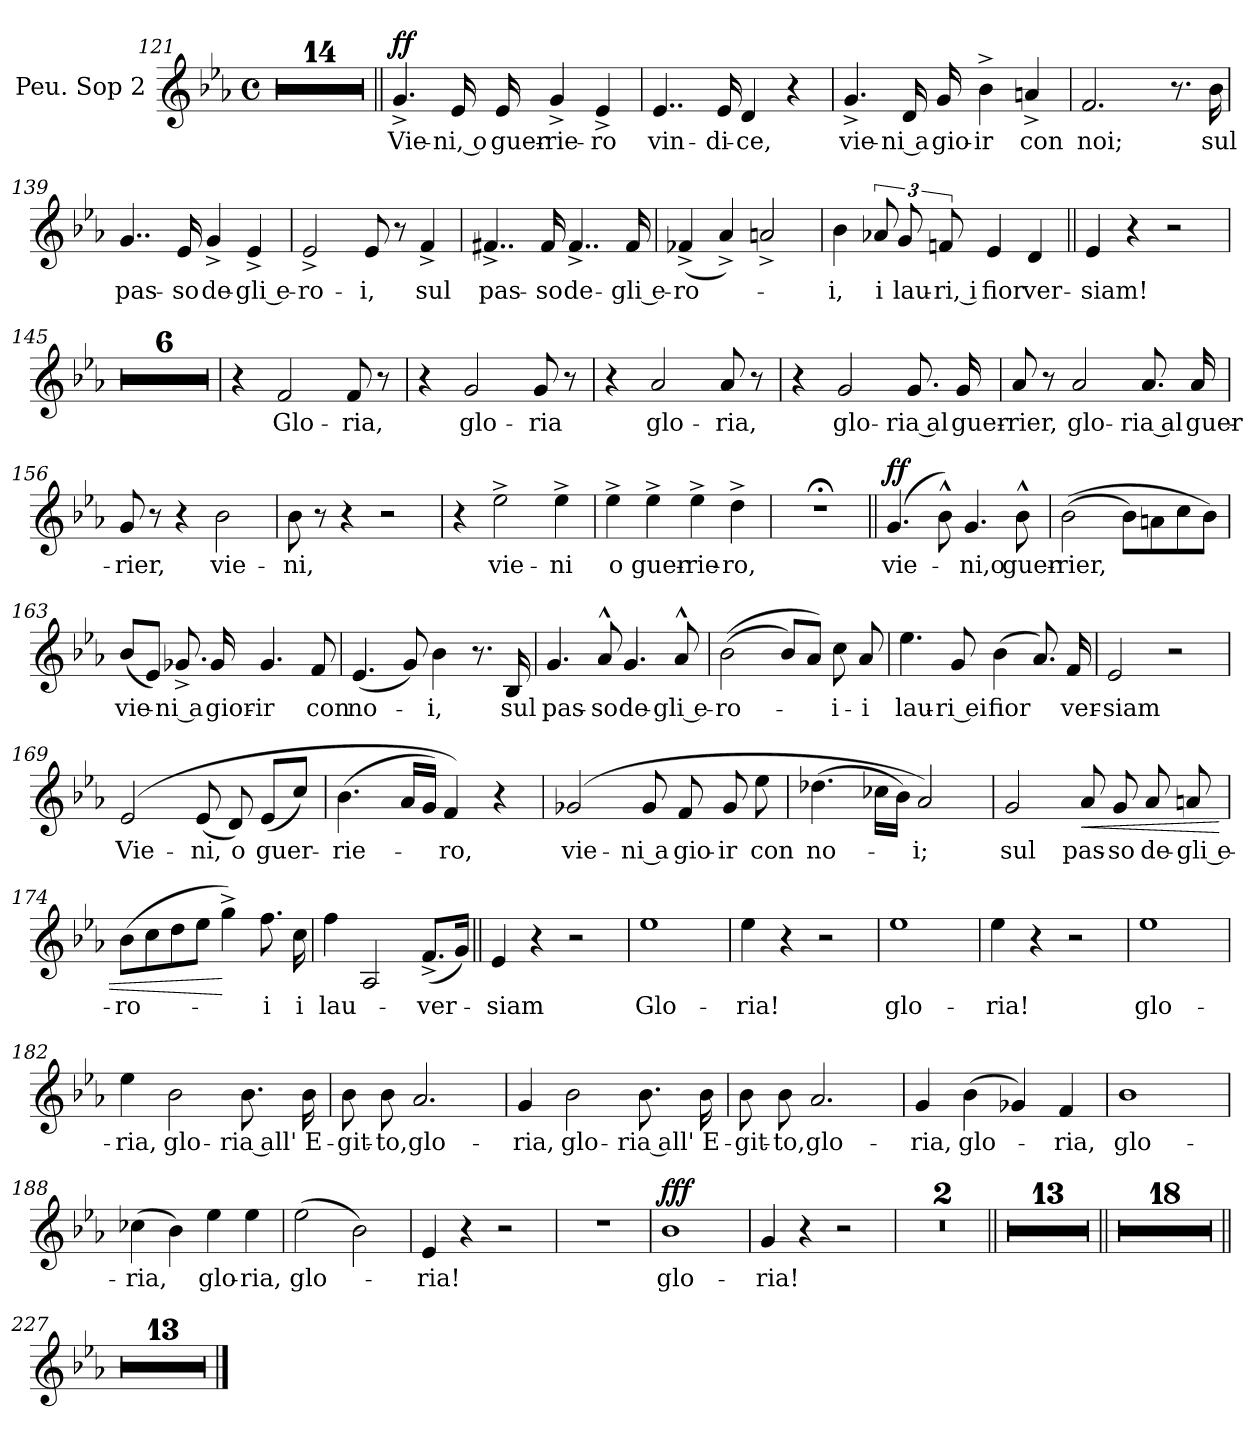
**kern	**text	**dynam
*part1	*part1	*part1
*staff1	*staff1	*staff1
*I"Peu. Sop 2	*	*
*I'Peu. S2	*	*
*clefG2	*	*
*k[b-e-a-]	*	*
*M4/4	*	*
*met(c)	*	*
=121	=121	=121
1r	.	.
!!LO:LB:g=z
=122	=122	=122
1r	.	.
=123	=123	=123
1r	.	.
=124	=124	=124
1r	.	.
!!LO:LB:g=z
=125	=125	=125
1r	.	.
=126	=126	=126
1r	.	.
=127	=127	=127
1r	.	.
!!LO:LB:g=z
=128	=128	=128
1r	.	.
=129	=129	=129
1r	.	.
=130	=130	=130
1r	.	.
!!LO:LB:g=z
=131	=131	=131
1r	.	.
=132	=132	=132
1r	.	.
=133	=133	=133
1r	.	.
=134	=134	=134
1r	.	.
!!LO:PB:g=z
=135||	=135||	=135||
!	!LO:LY:b:color=#0055FF	!LO:DY:a
4.g^/	Vie-	ff
!	!LO:LY:b:color=#0055FF	!
16e-/	ni, o	.
!	!LO:LY:b:color=#0055FF	!
16e-/	guer-	.
!	!LO:LY:b:color=#0055FF	!
4g^/	-rie-	.
!	!LO:LY:b:color=#0055FF	!
4e-^/	-ro	.
=136	=136	=136
!	!LO:LY:b:color=#0055FF	!
4..e-/	vin-	.
!	!LO:LY:b:color=#0055FF	!
16e-/	-di-	.
!	!LO:LY:b:color=#0055FF	!
4d/	-ce,	.
4r	.	.
=137	=137	=137
!	!LO:LY:b:color=#0055FF	!
4.g^/	vie-	.
!	!LO:LY:b:color=#0055FF	!
16d/	ni a	.
!	!LO:LY:b:color=#0055FF	!
16g/	gio-	.
!	!LO:LY:b:color=#0055FF	!
4b-^\	-ir	.
!	!LO:LY:b:color=#0055FF	!
4an^/	con	.
!!LO:PB:g=z
=138	=138	=138
!	!LO:LY:b:color=#0055FF	!
2.f/	noi;	.
8.r	.	.
!	!LO:LY:b:color=#0055FF	!
16b-\	sul	.
=139	=139	=139
!	!LO:LY:b:color=#0055FF	!
4..g/	pas-	.
!	!LO:LY:b:color=#0055FF	!
16e-/	-so	.
!	!LO:LY:b:color=#0055FF	!
4g^/	de-	.
!	!LO:LY:b:color=#0055FF	!
4e-^/	gli e-	.
=140	=140	=140
!	!LO:LY:b:color=#0055FF	!
2e-^/	-ro-	.
!	!LO:LY:b:color=#0055FF	!
8e-/	-i,	.
8r	.	.
!	!LO:LY:b:color=#0055FF	!
4f^/	sul	.
=141	=141	=141
!	!LO:LY:b:color=#0055FF	!
4..f#X^/	pas-	.
!	!LO:LY:b:color=#0055FF	!
16f#/	-so	.
!	!LO:LY:b:color=#0055FF	!
4..f#^/	de-	.
!	!LO:LY:b:color=#0055FF	!
16f#/	gli e-	.
!!LO:PB:g=z
=142	=142	=142
!	!LO:LY:b:color=#0055FF	!
(<4f-X^/	-ro-	.
4a-^/)	.	.
2an^/	.	.
=143	=143	=143
!	!LO:LY:b:color=#0055FF	!
4b-\	-i,	.
!	!LO:LY:b:color=#0055FF	!
12a-X/	i	.
!	!LO:LY:b:color=#0055FF	!
12g/	lau-	.
!	!LO:LY:b:color=#0055FF	!
12fn/	ri, i	.
!	!LO:LY:b:color=#0055FF	!
4e-/	fior	.
!	!LO:LY:b:color=#0055FF	!
4d/	ver-	.
=144||	=144||	=144||
!	!LO:LY:b:color=#0055FF	!
4e-/	-siam!	.
4r	.	.
2r	.	.
!!LO:PB:g=z
=145	=145	=145
1r	.	.
=146	=146	=146
1r	.	.
=147	=147	=147
1r	.	.
!!LO:LB:g=z
=148	=148	=148
1r	.	.
=149	=149	=149
1r	.	.
=150	=150	=150
1r	.	.
!!LO:PB:g=z
=151	=151	=151
4r	.	.
!	!LO:LY:b:color=#0055FF	!
2f/	Glo-	.
!	!LO:LY:b:color=#0055FF	!
8f/	-ria,	.
8r	.	.
=152	=152	=152
4r	.	.
!	!LO:LY:b:color=#0055FF	!
2g/	glo-	.
!	!LO:LY:b:color=#0055FF	!
8g/	-ria	.
8r	.	.
=153	=153	=153
4r	.	.
!	!LO:LY:b:color=#0055FF	!
2a-/	glo-	.
!	!LO:LY:b:color=#0055FF	!
8a-/	-ria,	.
8r	.	.
=154	=154	=154
4r	.	.
!	!LO:LY:b:color=#0055FF	!
2g/	glo-	.
!	!LO:LY:b:color=#0055FF	!
8.g/	ria al	.
!	!LO:LY:b:color=#0055FF	!
16g/	guer-	.
!!LO:PB:g=z
=155	=155	=155
!	!LO:LY:b:color=#0055FF	!
8a-/	-rier,	.
8r	.	.
!	!LO:LY:b:color=#0055FF	!
2a-/	glo-	.
!	!LO:LY:b:color=#0055FF	!
8.a-/	ria al	.
!	!LO:LY:b:color=#0055FF	!
16a-/	guer-	.
=156	=156	=156
!	!LO:LY:b:color=#0055FF	!
8g/	-rier,	.
8r	.	.
4r	.	.
!	!LO:LY:b:color=#0055FF	!
2b-\	vie-	.
=157	=157	=157
!	!LO:LY:b:color=#0055FF	!
8b-\	-ni,	.
8r	.	.
4r	.	.
2r	.	.
=158	=158	=158
4r	.	.
!	!LO:LY:b:color=#0055FF	!
2ee-^\	vie-	.
!	!LO:LY:b:color=#0055FF	!
4ee-^\	-ni	.
=159	=159	=159
!	!LO:LY:b:color=#0055FF	!
4ee-^\	o	.
!	!LO:LY:b:color=#0055FF	!
4ee-^\	guer-	.
!	!LO:LY:b:color=#0055FF	!
4ee-^\	-rie-	.
!	!LO:LY:b:color=#0055FF	!
4dd^\	-ro,	.
=160	=160	=160
1r;<	.	.
!!LO:PB:g=z
=161||	=161||	=161||
!	!LO:LY:b:color=#0055FF	!LO:DY:a
(>4.g/	vie-	ff
8b-^^\)	.	.
!	!LO:LY:b:color=#0055FF	!
4.g/	-ni,o	.
!	!LO:LY:b:color=#0055FF	!
8b-^^\	guer-	.
=162	=162	=162
!	!LO:LY:b:color=#0055FF	!
(>(>2b-\	-rier,	.
8b-\L)	.	.
8an\	.	.
8cc\	.	.
8b-\J)	.	.
=163	=163	=163
!	!LO:LY:b:color=#0055FF	!
(<8b-/L	vie-	.
8e-/J)	.	.
!	!LO:LY:b:color=#0055FF	!
8.g-X^/	-ni a	.
!	!LO:LY:b:color=#0055FF	!
16g-/	gior-	.
!	!LO:LY:b:color=#0055FF	!
4.g-/	-ir	.
!	!LO:LY:b:color=#0055FF	!
8f/	con	.
=164	=164	=164
!	!LO:LY:b:color=#0055FF	!
(<4.e-/	no-	.
8g/)	.	.
!	!LO:LY:b:color=#0055FF	!
4b-\	-i,	.
8.r	.	.
!	!LO:LY:b:color=#0055FF	!
16B-/	sul	.
!!LO:PB:g=z
=165	=165	=165
!	!LO:LY:b:color=#0055FF	!
4.g/	pas-	.
!	!LO:LY:b:color=#0055FF	!
8a-^^/	-so	.
!	!LO:LY:b:color=#0055FF	!
4.g/	de-	.
!	!LO:LY:b:color=#0055FF	!
8a-^^/	-gli e-	.
=166	=166	=166
!	!LO:LY:b:color=#0055FF	!
(>(>2b-\	-ro-	.
8b-/L)	.	.
8a-/J)	.	.
!	!LO:LY:b:color=#0055FF	!
8cc\	-i-	.
!	!LO:LY:b:color=#0055FF	!
8a-/	-i	.
=167	=167	=167
!	!LO:LY:b:color=#0055FF	!
4.ee-\	lau-	.
!	!LO:LY:b:color=#0055FF	!
8g/	-ri ei	.
!	!LO:LY:b:color=#0055FF	!
(>4b-\	fior	.
8.a-/)	.	.
!	!LO:LY:b:color=#0055FF	!
16f/	ver-	.
=168	=168	=168
!	!LO:LY:b:color=#0055FF	!
2e-/	-siam	.
2r	.	.
!!LO:PB:g=z
=169	=169	=169
!	!LO:LY:b:color=#0055FF	!
(>2e-/	Vie-	.
!	!LO:LY:b:color=#0055FF	!
(<8e-/	-ni,	.
!	!LO:LY:b:color=#0055FF	!
8d/)	o	.
!	!LO:LY:b:color=#0055FF	!
(<8e-/L	guer-	.
8cc/J)	.	.
=170	=170	=170
!	!LO:LY:b:color=#0055FF	!
(>4.b-\	-rie-	.
16a-/LL	.	.
16g/JJ)	.	.
!	!LO:LY:b:color=#0055FF	!
4f/)	-ro,	.
4r	.	.
=171	=171	=171
!	!LO:LY:b:color=#0055FF	!
(>2g-X/	vie-	.
!	!LO:LY:b:color=#0055FF	!
8g-/	-ni a	.
!	!LO:LY:b:color=#0055FF	!
8f/	gio-	.
!	!LO:LY:b:color=#0055FF	!
8g-/	-ir	.
!	!LO:LY:b:color=#0055FF	!
8ee-\	con	.
=172	=172	=172
!	!LO:LY:b:color=#0055FF	!
(>4.dd-X\	no-	.
16cc-X\LL	.	.
16b-\JJ)	.	.
!	!LO:LY:b:color=#0055FF	!
2a-/)	-i;	.
!!LO:PB:g=z
=173	=173	=173
!	!LO:LY:b:color=#0055FF	!
2g/	sul	.
!	!LO:LY:b:color=#0055FF	!LO:HP:b
8a-/	pas-	<
!	!LO:LY:b:color=#0055FF	!
8g/	-so	.
!	!LO:LY:b:color=#0055FF	!
8a-/	de-	.
!	!LO:LY:b:color=#0055FF	!
8an/	-gli e-	.
=174	=174	=174
!	!LO:LY:b:color=#0055FF	!
(>8b-\L	-ro-	.
8cc\	.	.
8dd\	.	.
8ee-\J	.	.
4gg^\)	.	[
!	!LO:LY:b:color=#0055FF	!
8.ff\	i	.
!	!LO:LY:b:color=#0055FF	!
16cc\	i	.
=175	=175	=175
!	!LO:LY:b:color=#0055FF	!
4ff\	lau-	.
2A-/	.	.
!	!LO:LY:b:color=#0055FF	!
(<8.f^/L	ver-	.
16g/Jk)	.	.
!!LO:PB:g=z
=176||	=176||	=176||
!	!LO:LY:b:color=#0055FF	!
4e-/	siam	.
4r	.	.
2r	.	.
=177	=177	=177
!	!LO:LY:b:color=#0055FF	!
1ee-	Glo-	.
=178	=178	=178
!	!LO:LY:b:color=#0055FF	!
4ee-\	-ria!	.
4r	.	.
2r	.	.
=179	=179	=179
!	!LO:LY:b:color=#0055FF	!
1ee-	glo-	.
!!LO:PB:g=z
=180	=180	=180
!	!LO:LY:b:color=#0055FF	!
4ee-\	-ria!	.
4r	.	.
2r	.	.
=181	=181	=181
!	!LO:LY:b:color=#0055FF	!
1ee-	glo-	.
=182	=182	=182
!	!LO:LY:b:color=#0055FF	!
4ee-\	ria,	.
!	!LO:LY:b:color=#0055FF	!
2b-\	glo-	.
!	!LO:LY:b:color=#0055FF	!
8.b-\	ria all'	.
!	!LO:LY:b:color=#0055FF	!
16b-\	E-	.
=183	=183	=183
!	!LO:LY:b:color=#0055FF	!
8b-\	-git-	.
!	!LO:LY:b:color=#0055FF	!
8b-\	-to,	.
!	!LO:LY:b:color=#0055FF	!
2.a-/	glo-	.
!!LO:PB:g=z
=184	=184	=184
!	!LO:LY:b:color=#0055FF	!
4g/	-ria,	.
!	!LO:LY:b:color=#0055FF	!
2b-\	glo-	.
!	!LO:LY:b:color=#0055FF	!
8.b-\	ria all'	.
!	!LO:LY:b:color=#0055FF	!
16b-\	E-	.
=185	=185	=185
!	!LO:LY:b:color=#0055FF	!
8b-\	-git-	.
!	!LO:LY:b:color=#0055FF	!
8b-\	-to,	.
!	!LO:LY:b:color=#0055FF	!
2.a-/	glo-	.
=186	=186	=186
!	!LO:LY:b:color=#0055FF	!
4g/	-ria,	.
!	!LO:LY:b:color=#0055FF	!
(>4b-\	glo-	.
4g-X/)	.	.
!	!LO:LY:b:color=#0055FF	!
4f/	-ria,	.
!!LO:PB:g=z
=187	=187	=187
!	!LO:LY:b:color=#0055FF	!
1b-	glo-	.
=188	=188	=188
!	!LO:LY:b:color=#0055FF	!
(>4cc-X\	-ria,	.
4b-\)	.	.
!	!LO:LY:b:color=#0055FF	!
4ee-\	glo-	.
!	!LO:LY:b:color=#0055FF	!
4ee-\	-ria,	.
=189	=189	=189
!	!LO:LY:b:color=#0055FF	!
(>2ee-\	glo-	.
2b-\)	.	.
!!LO:PB:g=z
=190	=190	=190
!	!LO:LY:b:color=#0055FF	!
4e-/	-ria!	.
4r	.	.
2r	.	.
=191	=191	=191
1r	.	.
=192	=192	=192
!	!LO:LY:b:color=#0055FF	!LO:DY:a
1b-	glo-	fff
=193	=193	=193
!	!LO:LY:b:color=#0055FF	!
4g/	-ria!	.
4r	.	.
2r	.	.
!!LO:PB:g=z
=194	=194	=194
1r	.	.
=195	=195	=195
1r	.	.
=196||	=196||	=196||
1r	.	.
=197	=197	=197
1r	.	.
!!LO:LB:g=z
=198	=198	=198
1r	.	.
=199	=199	=199
1r	.	.
=200	=200	=200
1r	.	.
=201	=201	=201
1r	.	.
!!LO:LB:g=z
=202	=202	=202
1r	.	.
=203	=203	=203
1r	.	.
=204	=204	=204
1r	.	.
=205	=205	=205
1r	.	.
!!LO:LB:g=z
=206	=206	=206
1r	.	.
=207	=207	=207
1r	.	.
=208	=208	=208
1r	.	.
=209||	=209||	=209||
1r	.	.
!!LO:LB:g=z
=210	=210	=210
1r	.	.
=211	=211	=211
1r	.	.
=212	=212	=212
1r	.	.
!!LO:PB:g=z
=213	=213	=213
1r	.	.
=214	=214	=214
1r	.	.
=215	=215	=215
1r	.	.
=216	=216	=216
1r	.	.
!!LO:LB:g=z
=217	=217	=217
1r	.	.
=218	=218	=218
1r	.	.
=219	=219	=219
1r	.	.
=220	=220	=220
1r	.	.
!!LO:LB:g=z
=221	=221	=221
1r	.	.
=222	=222	=222
1r	.	.
=223	=223	=223
1r	.	.
=224	=224	=224
1r	.	.
!!LO:LB:g=z
=225	=225	=225
1r	.	.
=226	=226	=226
1r	.	.
=227||	=227||	=227||
1r	.	.
=228	=228	=228
1r	.	.
!!LO:PB:g=z
=229	=229	=229
1r	.	.
=230	=230	=230
1r	.	.
=231	=231	=231
1r	.	.
=232	=232	=232
1r	.	.
!!LO:PB:g=z
=233	=233	=233
1r	.	.
=234	=234	=234
1r	.	.
=235	=235	=235
1r	.	.
=236	=236	=236
1r	.	.
!!LO:LB:g=z
=237	=237	=237
1r	.	.
=238	=238	=238
1r	.	.
=239	=239	=239
1r	.	.
==	==	==
*-	*-	*-
